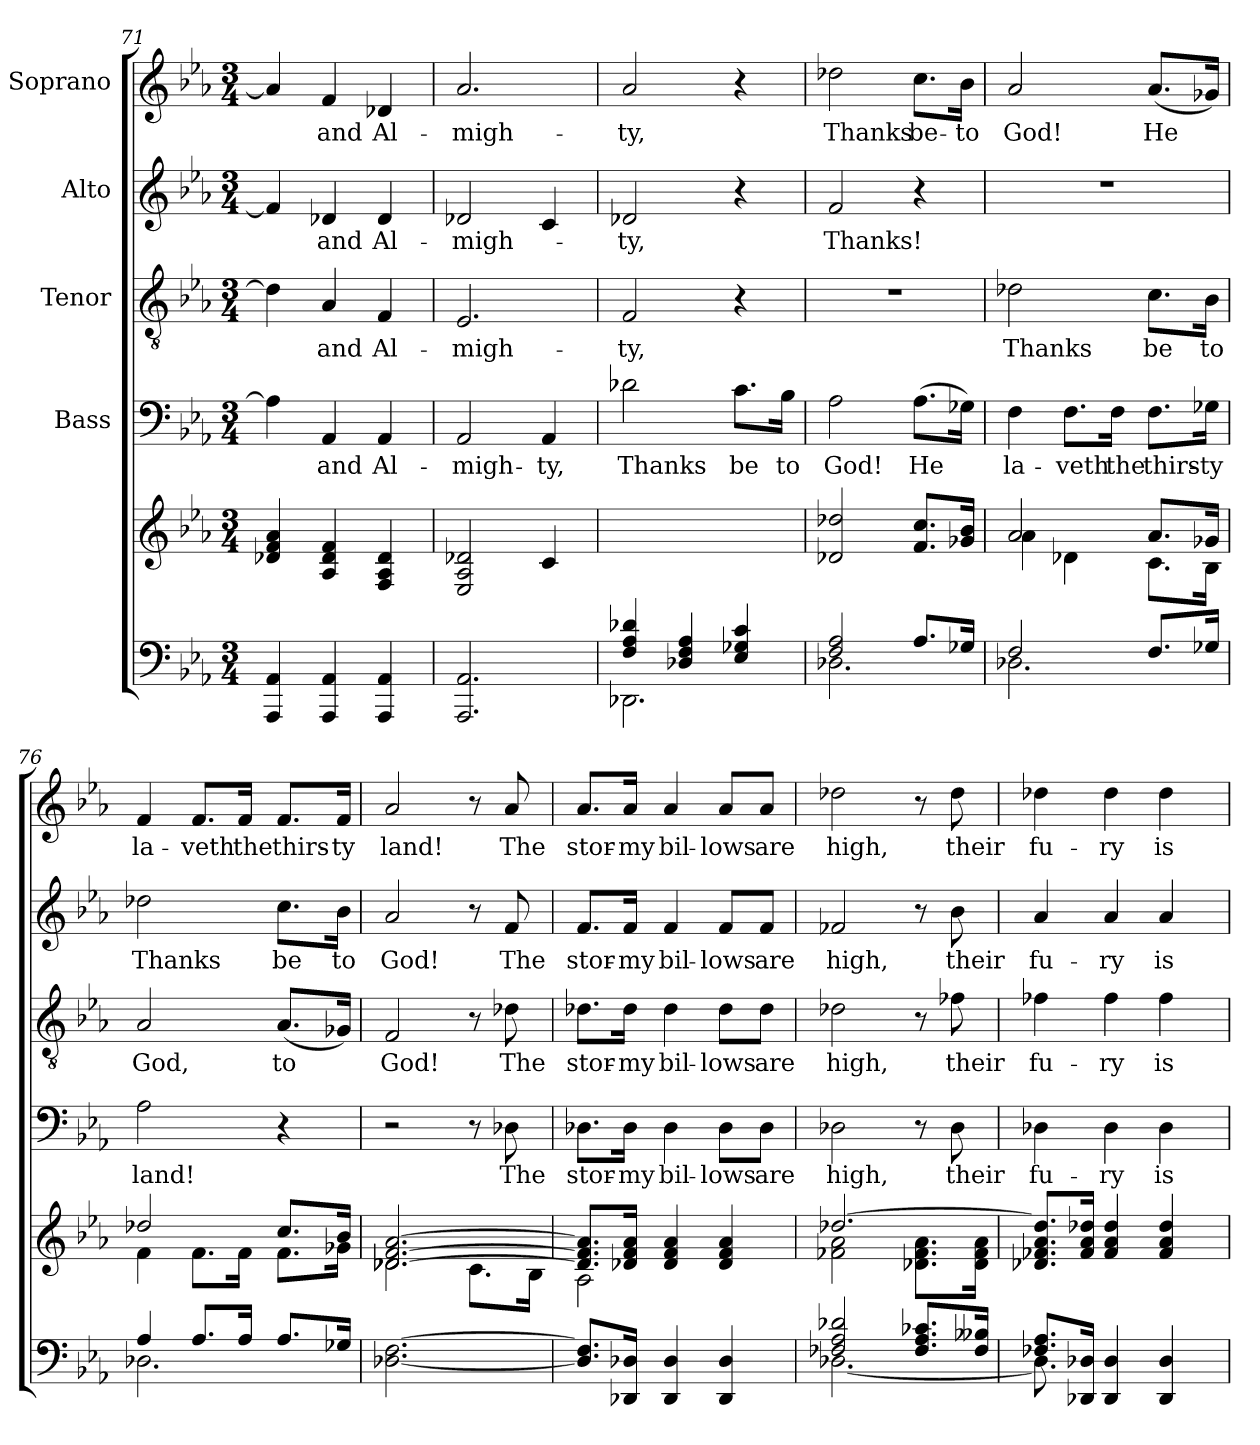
**kern	**kern	**kern	**text	**kern	**text	**kern	**text	**kern	**text
*part5	*part5	*part4	*part4	*part3	*part3	*part2	*part2	*part1	*part1
*staff6	*staff5	*staff4	*staff4	*staff3	*staff3	*staff2	*staff2	*staff1	*staff1
*	*	*I"Bass	*	*I"Tenor	*	*I"Alto	*	*I"Soprano	*
*clefF4	*clefG2	*clefF4	*	*clefGv2	*	*clefG2	*	*clefG2	*
*k[b-e-a-]	*k[b-e-a-]	*k[b-e-a-]	*	*k[b-e-a-]	*	*k[b-e-a-]	*	*k[b-e-a-]	*
*E-:	*E-:	*E-:	*	*E-:	*	*E-:	*	*E-:	*
*M3/4	*M3/4	*M3/4	*	*M3/4	*	*M3/4	*	*M3/4	*
=71	=71	=71	=71	=71	=71	=71	=71	=71	=71
4AAA-/ 4AA-/	4d-X/ 4f/ 4a-/	4A-\]	.	4d-\]	.	4f/]	.	4a-/]	.
4AAA-/ 4AA-/	4A-/ 4d-/ 4f/	4AA-/	and	4A-/	and	4d-X/	and	4f/	and
4AAA-/ 4AA-/	4F/ 4A-/ 4d-/	4AA-/	Al-	4F/	Al-	4d-/	Al-	4d-X/	Al-
=72	=72	=72	=72	=72	=72	=72	=72	=72	=72
2.AAA-/ 2.AA-/	2E-/ 2A-/ 2d-X/	2AA-/	-migh-	2.E-/	-migh-	2d-X/	-migh-	2.a-/	-migh-
.	4c/	4AA-/	-ty,	.	.	4c/	.	.	.
=73	=73	=73	=73	=73	=73	=73	=73	=73	=73
*^	*	*	*	*	*	*	*	*	*
4F/ 4A-/ 4d-X/	2.DD-X\	2.ryy	2d-X\	Thanks	2F/	-ty,	2d-X/	-ty,	2a-/	-ty,
4D-X/ 4F/ 4A-/	.	.	.	.	.	.	.	.	.	.
4E-/ 4G-X/ 4c/	.	.	8.c\L	be	4r	.	4r	.	4r	.
.	.	.	16B-\Jk	to	.	.	.	.	.	.
=74	=74	=74	=74	=74	=74	=74	=74	=74	=74	=74
2F/ 2A-/	2.D-X\	2d-X/ 2dd-X/	2A-\	God!	2.r	.	2f/	Thanks!	2dd-X\	Thanks
8.A-/L	.	8.f/ 8.cc/L	(8.A-\L	He	.	.	4r	.	8.cc\L	be-
16G-X/Jk	.	16g-X/ 16b-/Jk	16G-X\Jk)	.	.	.	.	.	16b-\Jk	-to
=75	=75	=75	=75	=75	=75	=75	=75	=75	=75	=75
*	*	*^	*	*	*	*	*	*	*	*
2F/	2.D-X\	2a-/	4a-\	4F\	la-	2d-X\	Thanks	2.r	.	2a-/	God!
.	.	.	4d-X\	8.F\L	-veth	.	.	.	.	.	.
.	.	.	.	16F\Jk	the	.	.	.	.	.	.
8.F/L	.	8.a-/L	8.c\L	8.F\L	thirs-	8.c\L	be	.	.	(8.a-/L	He
16G-X/Jk	.	16g-X/Jk	16B-\Jk	16G-X\Jk	-ty	16B-\Jk	to	.	.	16g-X/Jk)	.
!!LO:LB:g=z
=76	=76	=76	=76	=76	=76	=76	=76	=76	=76	=76	=76
4A-/	2.D-X\	2dd-X/	4f\	2A-\	land!	2A-/	God,	2dd-X\	Thanks	4f/	la-
8.A-/L	.	.	8.f\L	.	.	.	.	.	.	8.f/L	-veth
16A-/Jk	.	.	16f\Jk	.	.	.	.	.	.	16f/Jk	the
8.A-/L	.	8.cc/L	8.f\L	4r	.	(8.A-/L	to	8.cc\L	be	8.f/L	thirs-
16G-X/Jk	.	16b-/Jk	16g-X\Jk	.	.	16G-X/Jk)	.	16b-\Jk	to	16f/Jk	-ty
*v	*v	*	*	*	*	*	*	*	*	*	*
=77	=77	=77	=77	=77	=77	=77	=77	=77	=77	=77
[2.D-X\ [2.F\	[>2.d-X/ [>2.f/ [>2.a-/	2d-X\	2r	.	2F/	God!	2a-/	God!	2a-/	land!
.	.	8.c\L	8r	.	8r	.	8r	.	8r	.
.	.	.	8D-X\	The	8d-X\	The	8f/	The	8a-/	The
.	.	16B-\Jk	.	.	.	.	.	.	.	.
=78	=78	=78	=78	=78	=78	=78	=78	=78	=78	=78
8.D-/] 8.F/]L	8.d-/] 8.f/] 8.a-/]L	2A-\	8.D-X\L	stor-	8.d-X\L	stor-	8.f/L	stor-	8.a-/L	stor-
16DD-X/ 16D-X/Jk	16d-X/ 16f/ 16a-/Jk	.	16D-\Jk	-my	16d-\Jk	-my	16f/Jk	-my	16a-/Jk	-my
4DD-/ 4D-/	4d-/ 4f/ 4a-/	.	4D-\	bil-	4d-\	bil-	4f/	bil-	4a-/	bil-
4DD-/ 4D-/	4d-/ 4f/ 4a-/	4ryy	8D-\L	-lows	8d-\L	-lows	8f/L	-lows	8a-/L	-lows
.	.	.	8D-\J	are	8d-\J	are	8f/J	are	8a-/J	are
=79	=79	=79	=79	=79	=79	=79	=79	=79	=79	=79
*^	*	*	*	*	*	*	*	*	*	*
2F-X/ 2A-/ 2d-X/	[<2.D-X\	[>2.dd-X/	2f-X\ 2a-\	2D-X\	high,	2d-X\	high,	2f-X/	high,	2dd-X\	high,
8.F-/ 8.A-/ 8.c-X/L	.	.	8.d-X\ 8.f-\ 8.a-\L	8r	.	8r	.	8r	.	8r	.
.	.	.	.	8D-\	their	8f-X\	their	8b-\	their	8dd-\	their
16F-/ 16B--X/Jk	.	.	16d-\ 16f-\ 16a-\Jk	.	.	.	.	.	.	.	.
*	*	*v	*v	*	*	*	*	*	*	*	*
=80	=80	=80	=80	=80	=80	=80	=80	=80	=80	=80
8.F-X/ 8.A-/L	8.D-\]	8.d-X/ 8.f-X/ 8.a-/ 8.dd-/]L	4D-X\	fu-	4f-X\	fu-	4a-/	fu-	4dd-X\	fu-
16DD-X/ 16D-X/Jk	2ryy	16f-/ 16a-/ 16dd-X/Jk	.	.	.	.	.	.	.	.
4DD-/ 4D-/	.	4f-/ 4a-/ 4dd-/	4D-\	-ry	4f-\	-ry	4a-/	-ry	4dd-\	-ry
4DD-/ 4D-/	.	4f-/ 4a-/ 4dd-/	4D-\	is	4f-\	is	4a-/	is	4dd-\	is
.	16ryy	.	.	.	.	.	.	.	.	.
*v	*v	*	*	*	*	*	*	*	*	*
=	=	=	=	=	=	=	=	=	=
*-	*-	*-	*-	*-	*-	*-	*-	*-	*-
